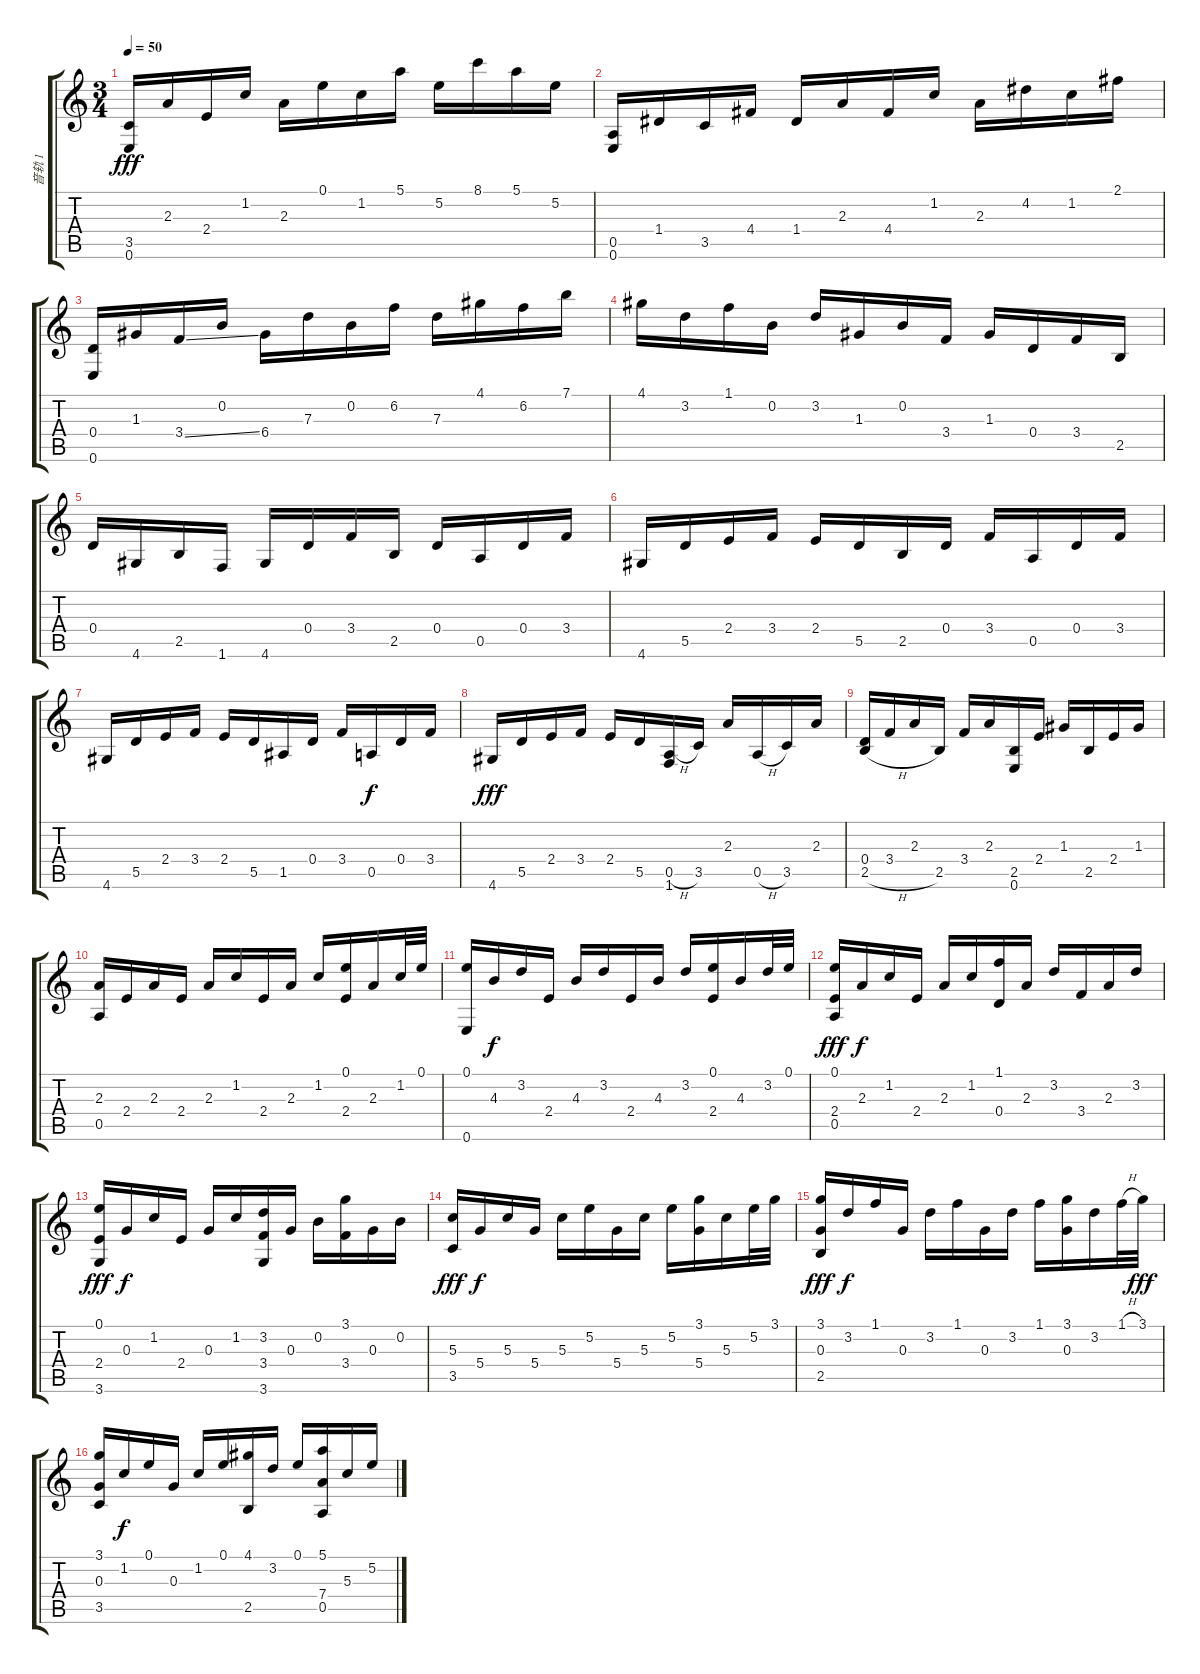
\track ("音轨 1" "音轨 1") {instrument acousticguitarnylon}
\staff {score tabs}
\tuning (E4 B3 G3 D3 A2 E2) {hide}
\ts (3 4)
\tempo 50
\clef g2
\ks c
(3.5 0.6).16{dy fff} 2.3.16 2.4.16 1.2.16 2.3.16 0.1.16 1.2.16 5.1.16 5.2.16 8.1.16 5.1.16 5.2.16 |
(0.5 0.6).16 1.4.16 3.5.16 4.4.16 1.4.16 2.3.16 4.4.16 1.2.16 2.3.16 4.2.16 1.2.16 2.1.16 |
(0.4 0.6).16 1.3.16 3.4{ss}.16 0.2.16 6.4.16 7.3.16 0.2.16 6.2.16 7.3.16 4.1.16 6.2.16 7.1.16 |
4.1.16 3.2.16 1.1.16 0.2.16 3.2.16 1.3.16 0.2.16 3.4.16 1.3.16 0.4.16 3.4.16 2.5.16 |
0.4.16 4.6.16 2.5.16 1.6.16 4.6.16 0.4.16 3.4.16 2.5.16 0.4.16 0.5.16 0.4.16 3.4.16 |
4.6.16 5.5.16 2.4.16 3.4.16 2.4.16 5.5.16 2.5.16 0.4.16 3.4.16 0.5.16 0.4.16 3.4.16 |
4.6.16 5.5.16 2.4.16 3.4.16 2.4.16 5.5.16 1.5.16 0.4.16 3.4.16 0.5.16{dy f} 0.4.16 3.4.16 |
4.6.16{dy fff} 5.5.16 2.4.16 3.4.16 2.4.16 5.5.16 (0.5{h} 1.6).16 3.5.16 2.3.16 0.5{h}.16 3.5.16 2.3.16 |
(0.4 2.5{h}).16 3.4.16 2.3.16 2.5.16 3.4.16 2.3.16 (2.5 0.6).16 2.4.16 1.3.16 2.5.16 2.4.16 1.3.16 |
(2.3 0.5).16 2.4.16 2.3.16 2.4.16 2.3.16 1.2.16 2.4.16 2.3.16 1.2.16 (0.1 2.4).16 2.3.16{txt ""} 1.2.32 0.1.32 |
(0.1 0.6).16 4.3.16{dy f} 3.2.16 2.4.16 4.3.16 3.2.16 2.4.16 4.3.16 3.2.16 (0.1 2.4).16 4.3.16 3.2.32 0.1.32 |
(0.1 2.4 0.5).16{dy fff} 2.3.16{dy f} 1.2.16 2.4.16 2.3.16 1.2.16 (1.1 0.4).16 2.3.16 3.2.16 3.4.16 2.3.16 3.2.16 |
(0.1 2.4 3.6).16{dy fff} 0.3.16{dy f} 1.2.16 2.4.16 0.3.16 1.2.16 (3.2 3.4 3.6).16 0.3.16 0.2.16 (3.1 3.4).16 0.3.16 0.2.16 |
(5.3 3.5).16{dy fff} 5.4.16{dy f} 5.3.16 5.4.16 5.3.16 5.2.16 5.4.16 5.3.16 5.2.16 (3.1 5.4).16 5.3.16 5.2.32 3.1.32 |
(3.1 0.3 2.5).16{dy fff} 3.2.16{dy f} 1.1.16 0.3.16 3.2.16 1.1.16 0.3.16 3.2.16 1.1.16 (3.1 0.3).16 3.2.16 1.1{h}.32 3.1.32{dy fff} |
(3.1 0.3 3.5).16 1.2.16{dy f} 0.1.16 0.3.16 1.2.16 0.1.16 (4.1 2.5).16 3.2.16 0.1.16 (5.1 7.4 0.5).16 5.3.16 5.2.16
